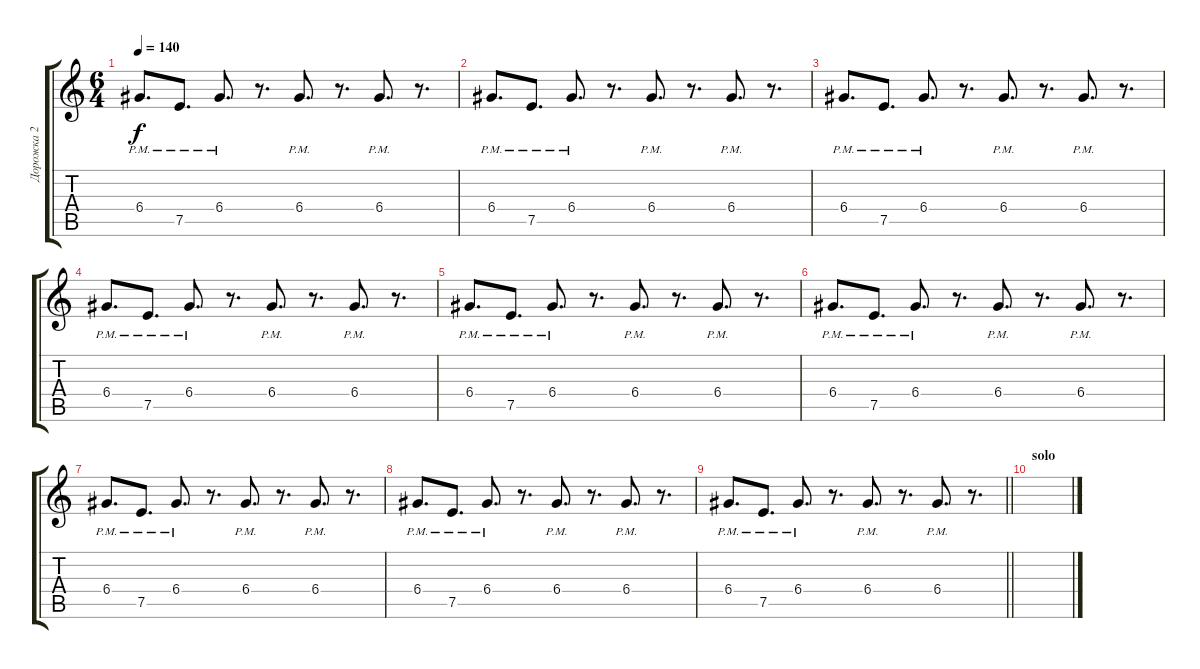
\track ("Дорожка 2" "Дорожка 2") {instrument contrabass}
\staff {score tabs}
\tuning (E4 B3 G3 D3 A2 D2) {hide}
\ts (6 4)
\tempo 140
\clef g2
\ks c
6.4{pm}.8{d dy f} 7.5{pm}.8{d} 6.4{pm}.8{d} r.8{d} 6.4{pm}.8{d} r.8{d} 6.4{pm}.8{d} r.8{d} |
6.4{pm}.8{d} 7.5{pm}.8{d} 6.4{pm}.8{d} r.8{d} 6.4{pm}.8{d} r.8{d} 6.4{pm}.8{d} r.8{d} |
6.4{pm}.8{d} 7.5{pm}.8{d} 6.4{pm}.8{d} r.8{d} 6.4{pm}.8{d} r.8{d} 6.4{pm}.8{d} r.8{d} |
6.4{pm}.8{d} 7.5{pm}.8{d} 6.4{pm}.8{d} r.8{d} 6.4{pm}.8{d} r.8{d} 6.4{pm}.8{d} r.8{d} |
6.4{pm}.8{d} 7.5{pm}.8{d} 6.4{pm}.8{d} r.8{d} 6.4{pm}.8{d} r.8{d} 6.4{pm}.8{d} r.8{d} |
6.4{pm}.8{d} 7.5{pm}.8{d} 6.4{pm}.8{d} r.8{d} 6.4{pm}.8{d} r.8{d} 6.4{pm}.8{d} r.8{d} |
6.4{pm}.8{d} 7.5{pm}.8{d} 6.4{pm}.8{d} r.8{d} 6.4{pm}.8{d} r.8{d} 6.4{pm}.8{d} r.8{d} |
6.4{pm}.8{d} 7.5{pm}.8{d} 6.4{pm}.8{d} r.8{d} 6.4{pm}.8{d} r.8{d} 6.4{pm}.8{d} r.8{d} |
\barLineRight lightlight
6.4{pm}.8{d} 7.5{pm}.8{d} 6.4{pm}.8{d} r.8{d} 6.4{pm}.8{d} r.8{d} 6.4{pm}.8{d} r.8{d} |
\section ("" "solo")
